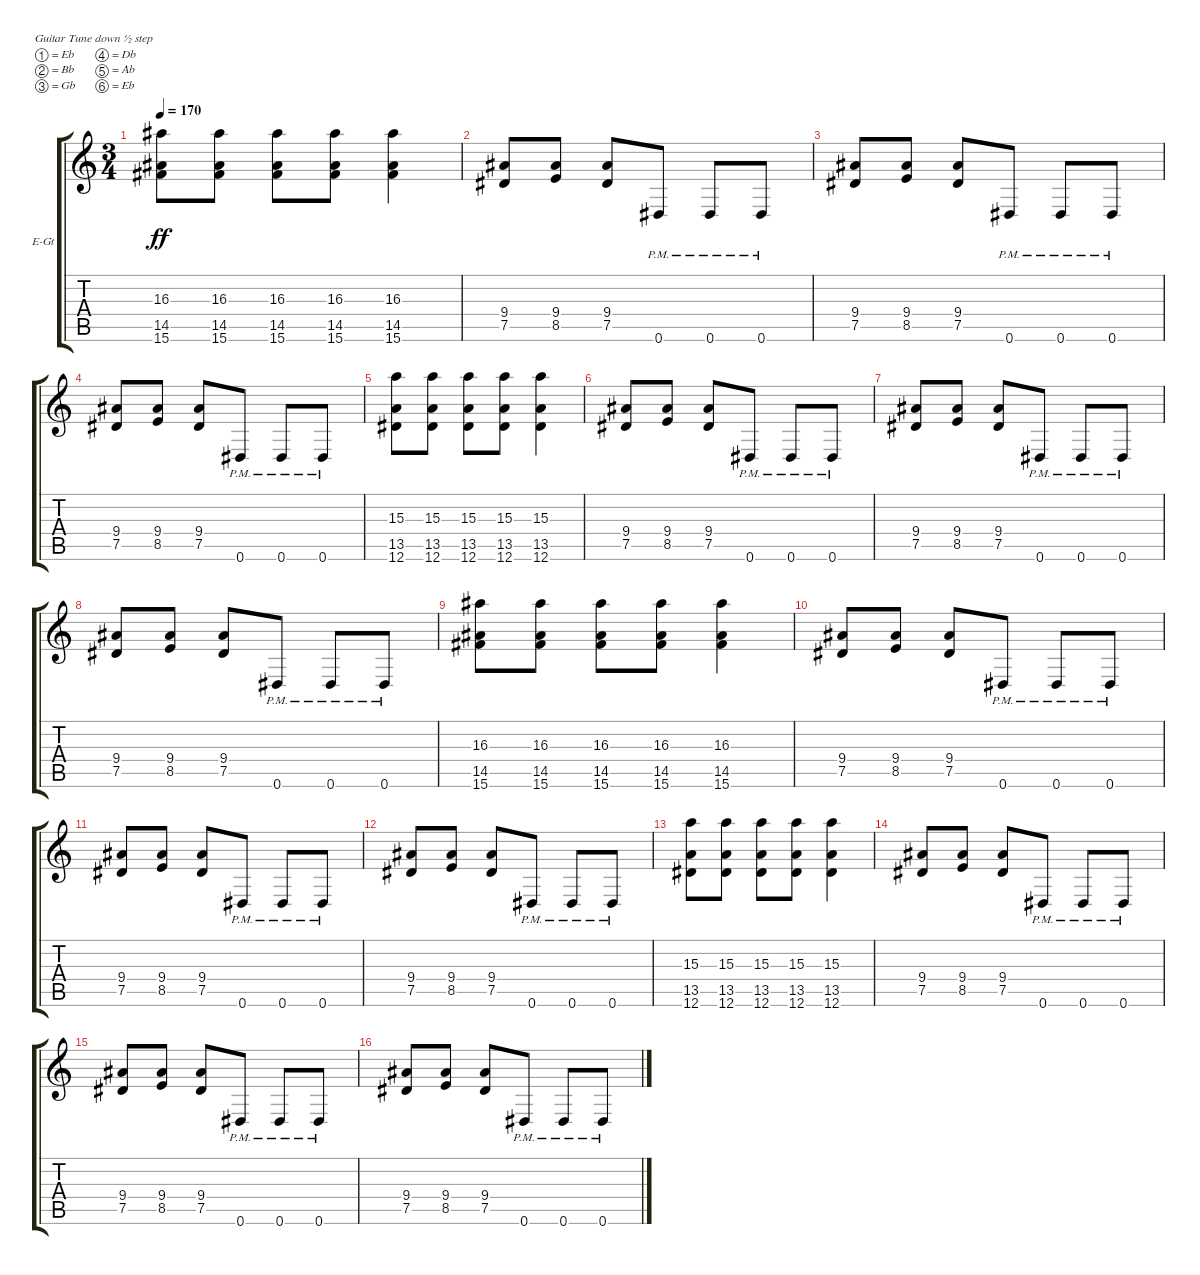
\bracketExtendMode groupsimilarinstruments
\firstSystemTrackNameOrientation horizontal
\otherSystemsTrackNameOrientation horizontal
\track ("Adam - Lead" "E-Gt") {instrument distortionguitar}
\staff {score tabs}
\tuning (Eb4 Bb3 Gb3 Db3 Ab2 Eb2)
\ts (3 4)
\tempo 170
\clef g2
\ks c
(14.5 16.3 15.6).8{dy ff} (14.5 16.3 15.6).8 (14.5 16.3 15.6).8 (14.5 16.3 15.6).8 (14.5 16.3 15.6).4 |
(7.5 9.4).8 (8.5 9.4).8 (7.5 9.4).8 0.6{pm}.8 0.6{pm}.8 0.6{pm}.8 |
(7.5 9.4).8 (8.5 9.4).8 (7.5 9.4).8 0.6{pm}.8 0.6{pm}.8 0.6{pm}.8 |
(7.5 9.4).8 (8.5 9.4).8 (7.5 9.4).8 0.6{pm}.8 0.6{pm}.8 0.6{pm}.8 |
(13.5 15.3 12.6).8 (13.5 15.3 12.6).8 (13.5 15.3 12.6).8 (13.5 15.3 12.6).8 (13.5 15.3 12.6).4 |
(7.5 9.4).8 (8.5 9.4).8 (7.5 9.4).8 0.6{pm}.8 0.6{pm}.8 0.6{pm}.8 |
(7.5 9.4).8 (8.5 9.4).8 (7.5 9.4).8 0.6{pm}.8 0.6{pm}.8 0.6{pm}.8 |
(7.5 9.4).8 (8.5 9.4).8 (7.5 9.4).8 0.6{pm}.8 0.6{pm}.8 0.6{pm}.8 |
(14.5 16.3 15.6).8 (14.5 16.3 15.6).8 (14.5 16.3 15.6).8 (14.5 16.3 15.6).8 (14.5 16.3 15.6).4 |
(7.5 9.4).8 (8.5 9.4).8 (7.5 9.4).8 0.6{pm}.8 0.6{pm}.8 0.6{pm}.8 |
(7.5 9.4).8 (8.5 9.4).8 (7.5 9.4).8 0.6{pm}.8 0.6{pm}.8 0.6{pm}.8 |
(7.5 9.4).8 (8.5 9.4).8 (7.5 9.4).8 0.6{pm}.8 0.6{pm}.8 0.6{pm}.8 |
(13.5 15.3 12.6).8 (13.5 15.3 12.6).8 (13.5 15.3 12.6).8 (13.5 15.3 12.6).8 (13.5 15.3 12.6).4 |
(7.5 9.4).8 (8.5 9.4).8 (7.5 9.4).8 0.6{pm}.8 0.6{pm}.8 0.6{pm}.8 |
(7.5 9.4).8 (8.5 9.4).8 (7.5 9.4).8 0.6{pm}.8 0.6{pm}.8 0.6{pm}.8 |
(7.5 9.4).8 (8.5 9.4).8 (7.5 9.4).8 0.6{pm}.8 0.6{pm}.8 0.6{pm}.8
